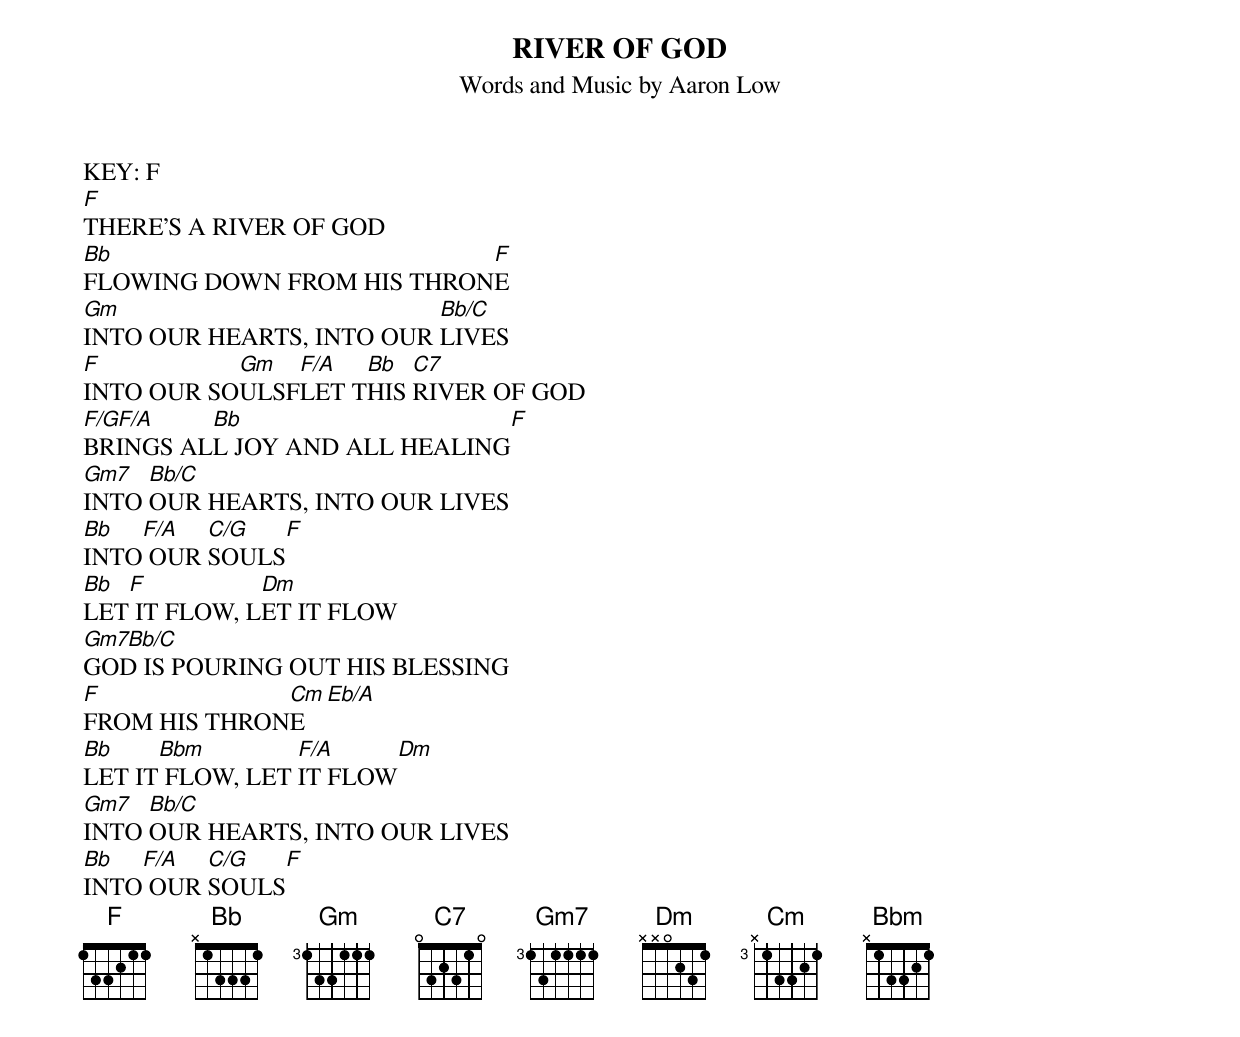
RIVER OF GOD
Words and Music by Aaron Low
KEY: F
F
THERE’S A RIVER OF GOD
Bb                         F
FLOWING DOWN FROM HIS THRONE
Gm                        Bb/C
INTO OUR HEARTS, INTO OUR LIVES
F          Gm  F/A  Bb  C7
INTO OUR SOULSFLET THIS RIVER OF GOD
F/GF/A   Bb                    F
BRINGS ALL JOY AND ALL HEALING
Gm7  Bb/C
INTO OUR HEARTS, INTO OUR LIVES
Bb  F/A  C/G  F
INTO OUR SOULS
Bb F          Dm
LET IT FLOW, LET IT FLOW
Gm7Bb/C
GOD IS POURING OUT HIS BLESSING
F             Cm   Eb/A
FROM HIS THRONE
Bb    Bbm        F/A      Dm
LET IT FLOW, LET IT FLOW
Gm7  Bb/C
INTO OUR HEARTS, INTO OUR LIVES
Bb  F/A  C/G  F
INTO OUR SOULS
